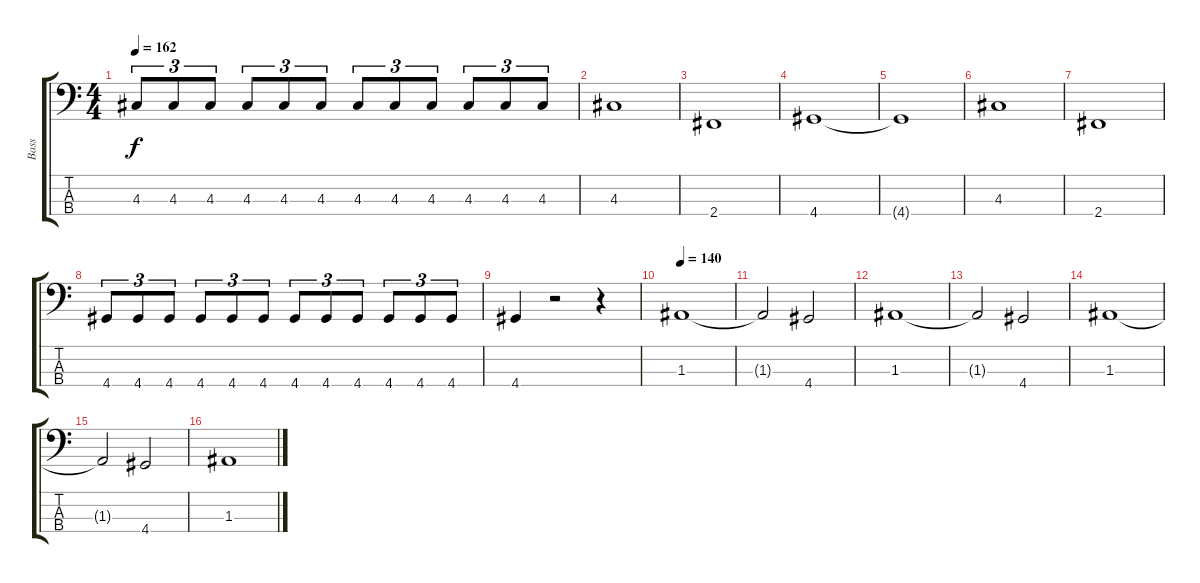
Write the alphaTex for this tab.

\track ("Bass" "Bass") {instrument electricbassfinger}
\staff {score tabs}
\tuning (G2 D2 A1 E1) {hide}
\ts (4 4)
\tempo 162
\clef f4
\ks c
4.3.8{tu (3 2) dy f} 4.3.8{tu (3 2)} 4.3.8{tu (3 2)} 4.3.8{tu (3 2)} 4.3.8{tu (3 2)} 4.3.8{tu (3 2)} 4.3.8{tu (3 2)} 4.3.8{tu (3 2)} 4.3.8{tu (3 2)} 4.3.8{tu (3 2)} 4.3.8{tu (3 2)} 4.3.8{tu (3 2)} |
4.3.1 |
2.4.1 |
4.4.1 |
4.4{t}.1 |
4.3.1 |
2.4.1 |
4.4.8{tu (3 2)} 4.4.8{tu (3 2)} 4.4.8{tu (3 2)} 4.4.8{tu (3 2)} 4.4.8{tu (3 2)} 4.4.8{tu (3 2)} 4.4.8{tu (3 2)} 4.4.8{tu (3 2)} 4.4.8{tu (3 2)} 4.4.8{tu (3 2)} 4.4.8{tu (3 2)} 4.4.8{tu (3 2)} |
\section ("" "")
4.4.4 r.2 r.4 |
\tempo 140
1.3.1 |
1.3{t}.2 4.4.2 |
1.3.1 |
1.3{t}.2 4.4.2 |
1.3.1 |
1.3{t}.2 4.4.2 |
1.3.1
